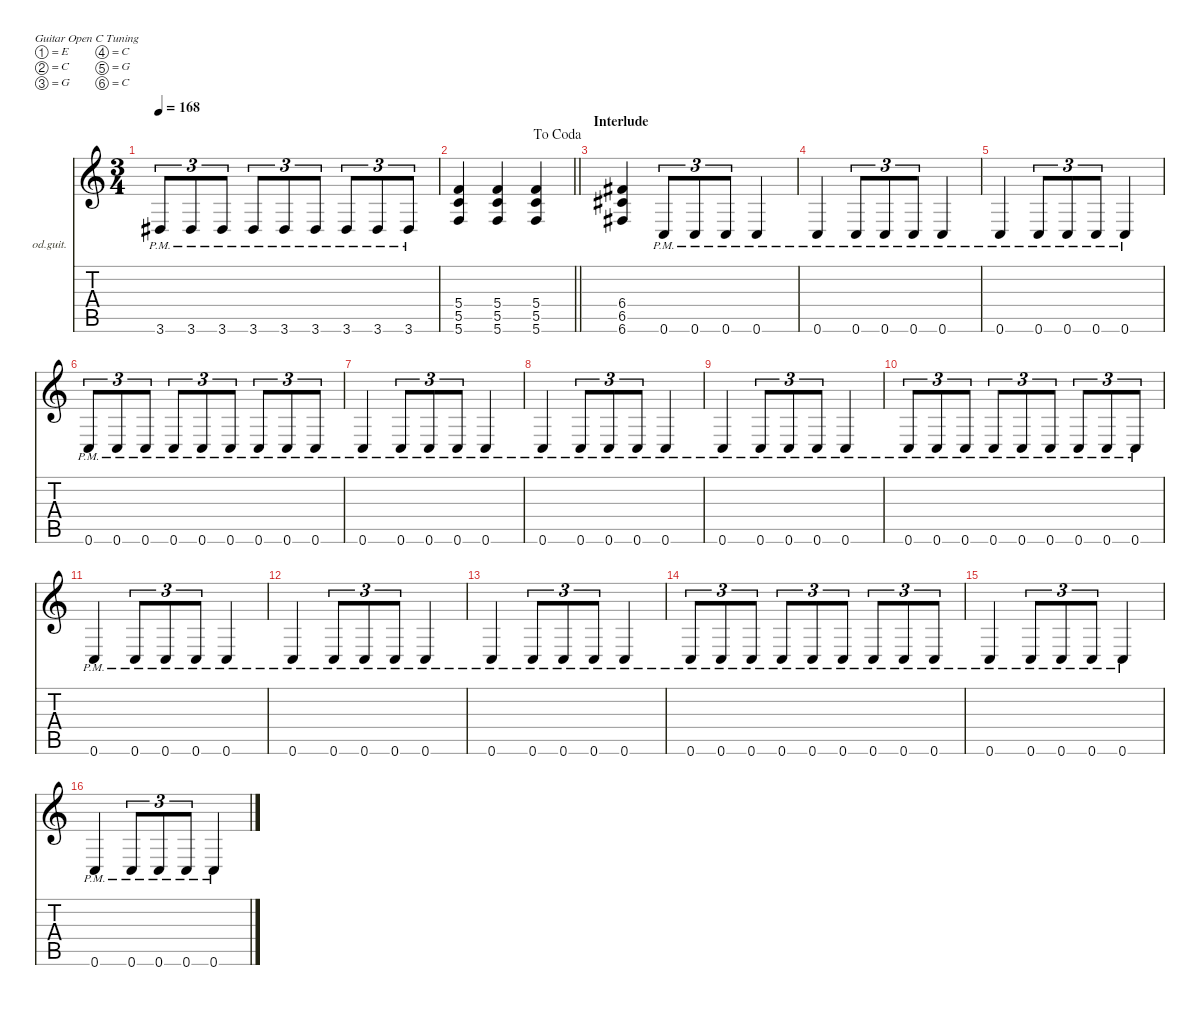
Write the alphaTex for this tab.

\defaultSystemsLayout 4
\hideDynamics
\bracketExtendMode nobrackets
\firstSystemTrackNameOrientation horizontal
\otherSystemsTrackNameOrientation horizontal
\track ("Dave" "od.guit.") {instrument overdrivenguitar}
\staff {score tabs}
\tuning (E4 C4 G3 C3 G2 C2)
\ts (3 4)
\tempo 168
\clef g2
\ks c
3.6{pm acc #}.8{tu (3 2) dy f beam Up} 3.6{pm acc #}.8{tu (3 2) beam Up} 3.6{pm acc #}.8{tu (3 2) beam Up} 3.6{pm acc #}.8{tu (3 2) beam Up} 3.6{pm acc #}.8{tu (3 2) beam Up} 3.6{pm acc #}.8{tu (3 2) beam Up} 3.6{pm acc #}.8{tu (3 2) beam Up} 3.6{pm acc #}.8{tu (3 2) beam Up} 3.6{pm acc #}.8{tu (3 2) beam Up} |
\jump dacoda
\barLineRight lightlight
(5.4 5.5 5.6).4{beam Up} (5.4 5.5 5.6).4{beam Up} (5.4 5.5 5.6).4{beam Up} |
\section ("" "Interlude")
(6.4{acc #} 6.5{acc #} 6.6{acc #}).4{beam Up} 0.6{pm}.8{tu (3 2) beam Up} 0.6{pm}.8{tu (3 2) beam Up} 0.6{pm}.8{tu (3 2) beam Up} 0.6{pm}.4{beam Up} |
0.6{pm}.4{beam Up} 0.6{pm}.8{tu (3 2) beam Up} 0.6{pm}.8{tu (3 2) beam Up} 0.6{pm}.8{tu (3 2) beam Up} 0.6{pm}.4{beam Up} |
0.6{pm}.4{beam Up} 0.6{pm}.8{tu (3 2) beam Up} 0.6{pm}.8{tu (3 2) beam Up} 0.6{pm}.8{tu (3 2) beam Up} 0.6{pm}.4{beam Up} |
0.6{pm}.8{tu (3 2) beam Up} 0.6{pm}.8{tu (3 2) beam Up} 0.6{pm}.8{tu (3 2) beam Up} 0.6{pm}.8{tu (3 2) beam Up} 0.6{pm}.8{tu (3 2) beam Up} 0.6{pm}.8{tu (3 2) beam Up} 0.6{pm}.8{tu (3 2) beam Up} 0.6{pm}.8{tu (3 2) beam Up} 0.6{pm}.8{tu (3 2) beam Up} |
0.6{pm}.4{beam Up} 0.6{pm}.8{tu (3 2) beam Up} 0.6{pm}.8{tu (3 2) beam Up} 0.6{pm}.8{tu (3 2) beam Up} 0.6{pm}.4{beam Up} |
0.6{pm}.4{beam Up} 0.6{pm}.8{tu (3 2) beam Up} 0.6{pm}.8{tu (3 2) beam Up} 0.6{pm}.8{tu (3 2) beam Up} 0.6{pm}.4{beam Up} |
0.6{pm}.4{beam Up} 0.6{pm}.8{tu (3 2) beam Up} 0.6{pm}.8{tu (3 2) beam Up} 0.6{pm}.8{tu (3 2) beam Up} 0.6{pm}.4{beam Up} |
0.6{pm}.8{tu (3 2) beam Up} 0.6{pm}.8{tu (3 2) beam Up} 0.6{pm}.8{tu (3 2) beam Up} 0.6{pm}.8{tu (3 2) beam Up} 0.6{pm}.8{tu (3 2) beam Up} 0.6{pm}.8{tu (3 2) beam Up} 0.6{pm}.8{tu (3 2) beam Up} 0.6{pm}.8{tu (3 2) beam Up} 0.6{pm}.8{tu (3 2) beam Up} |
0.6{pm}.4{beam Up} 0.6{pm}.8{tu (3 2) beam Up} 0.6{pm}.8{tu (3 2) beam Up} 0.6{pm}.8{tu (3 2) beam Up} 0.6{pm}.4{beam Up} |
0.6{pm}.4{beam Up} 0.6{pm}.8{tu (3 2) beam Up} 0.6{pm}.8{tu (3 2) beam Up} 0.6{pm}.8{tu (3 2) beam Up} 0.6{pm}.4{beam Up} |
0.6{pm}.4{beam Up} 0.6{pm}.8{tu (3 2) beam Up} 0.6{pm}.8{tu (3 2) beam Up} 0.6{pm}.8{tu (3 2) beam Up} 0.6{pm}.4{beam Up} |
0.6{pm}.8{tu (3 2) beam Up} 0.6{pm}.8{tu (3 2) beam Up} 0.6{pm}.8{tu (3 2) beam Up} 0.6{pm}.8{tu (3 2) beam Up} 0.6{pm}.8{tu (3 2) beam Up} 0.6{pm}.8{tu (3 2) beam Up} 0.6{pm}.8{tu (3 2) beam Up} 0.6{pm}.8{tu (3 2) beam Up} 0.6{pm}.8{tu (3 2) beam Up} |
0.6{pm}.4{beam Up} 0.6{pm}.8{tu (3 2) beam Up} 0.6{pm}.8{tu (3 2) beam Up} 0.6{pm}.8{tu (3 2) beam Up} 0.6{pm}.4{beam Up} |
0.6{pm}.4{beam Up} 0.6{pm}.8{tu (3 2) beam Up} 0.6{pm}.8{tu (3 2) beam Up} 0.6{pm}.8{tu (3 2) beam Up} 0.6{pm}.4{beam Up}
